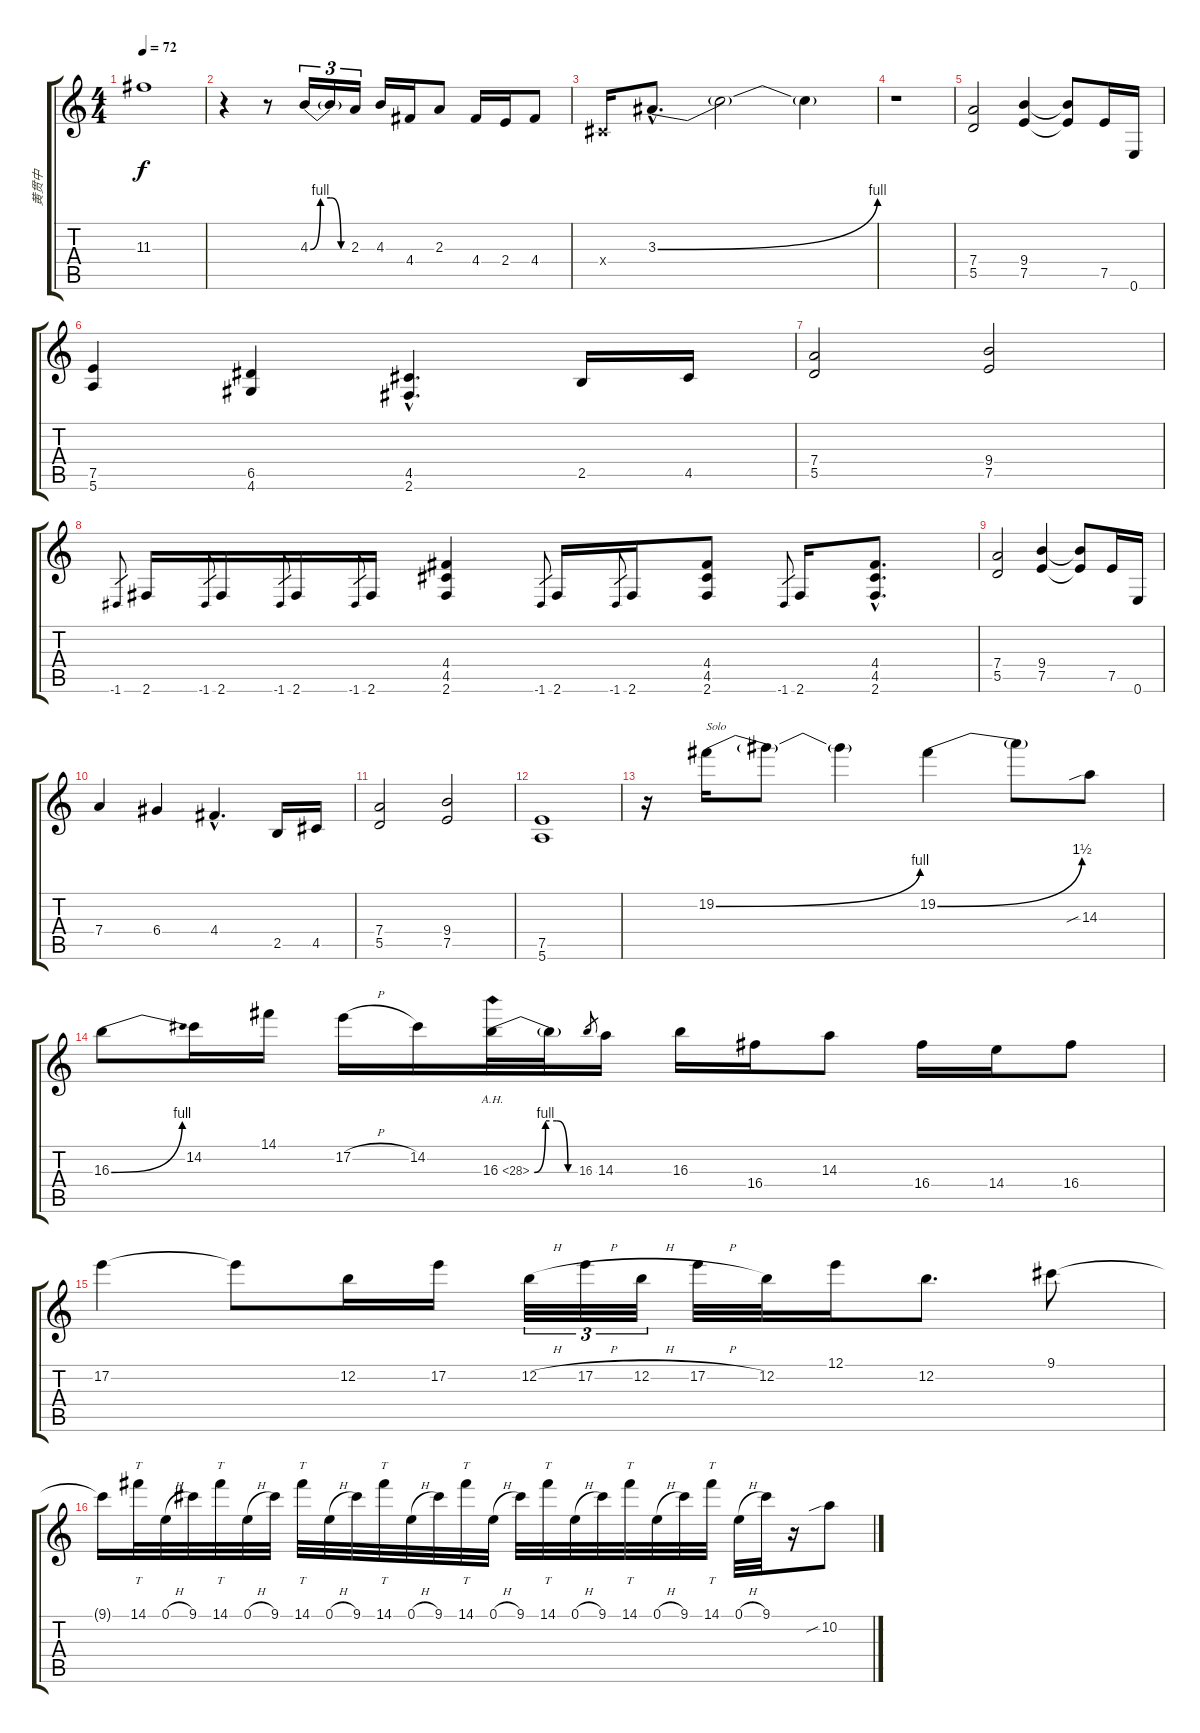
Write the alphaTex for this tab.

\track ("黄贯中" "黄贯中") {instrument overdrivenguitar}
\staff {score tabs}
\tuning (E4 B3 G3 D3 A2 E2) {hide}
\ts (4 4)
\tempo 72
\clef g2
\ks c
11.3{t}.1{dy f} |
r.4 r.8 4.3{be (custom 0 0 15 4 30 4 45 0 60 0)}.16{tu (3 2)} 4.3{t}.16{tu (3 2)} 2.3.16{tu (3 2)} 4.3.16 4.4.16 2.3.8 4.4.16 2.4.16 4.4.8 |
-1.4{x}.16 3.3{be (bend 0 0 60 4) hac}.8{d} 3.3{t}.2 3.3{t}.4 |
r.1 |
(7.4 5.5).2{instrument overdrivenguitar} (9.4 7.5).4 (9.4{t} 7.5{t}).8 7.5.16 0.6.16 |
(7.5 5.6).4 (6.5 4.6).4 (4.5{hac} 2.6{hac}).4{d} 2.5.16 4.5.16 |
(7.4 5.5).2 (9.4 7.5).2 |
-1.6.8{gr} 2.6.16 -1.6.8{gr} 2.6.16 -1.6.8{gr} 2.6.16 -1.6.8{gr} 2.6.16 (4.4 4.5 2.6).4 -1.6.8{gr} 2.6.16 -1.6.8{gr} 2.6.16 (4.4 4.5 2.6).8 -1.6.8{gr} 2.6.16 (4.4{hac} 4.5{hac} 2.6{hac}).8{d} |
(7.4 5.5).2 (9.4 7.5).4 (9.4{t} 7.5{t}).8 7.5.16 0.6.16 |
7.4.4 6.4.4 4.4{hac}.4{d} 2.5.16 4.5.16 |
(7.4 5.5).2 (9.4 7.5).2 |
(7.5 5.6).1 |
r.16 19.2{be (bend 0 0 60 4)}.16{txt "Solo" volume 16} 19.2{t}.8 19.2{t}.4 19.2{be (bend 0 0 60 6)}.4 19.2{t}.8 14.3{sib}.8 |
16.3{be (bend 0 0 60 4)}.8 14.2.16 14.1.16 17.2{h}.16 14.2.16 16.3{be (custom 0 0 15 4 30 4 45 0 60 0) ah 12}.32 16.3{t}.32 16.3.8{gr} 14.3.16 16.3.16 16.4.16 14.3.8 16.4.16 14.4.16 16.4.8 |
17.2.4 17.2{t}.8 12.2.16 17.2.16 12.2{h}.32{tu (3 2)} 17.2{h}.32{tu (3 2)} 12.2{h}.32{tu (3 2)} 17.2{h}.32 12.2.32 12.1.16 12.2.8{d} 9.1.8 |
9.1{t}.16 14.1.32{tt} 0.1{h}.32 9.1.32 14.1.32{tt} 0.1{h}.32 9.1.32 14.1.32{tt} 0.1{h}.32 9.1.32 14.1.32{tt} 0.1{h}.32 9.1.32 14.1.32{tt} 0.1{h}.32 9.1.32 14.1.32{tt} 0.1{h}.32 9.1.32 14.1.32{tt} 0.1{h}.32 9.1.32 14.1.32{tt} 0.1{h}.32 9.1.32 r.16 10.2{sib}.8
